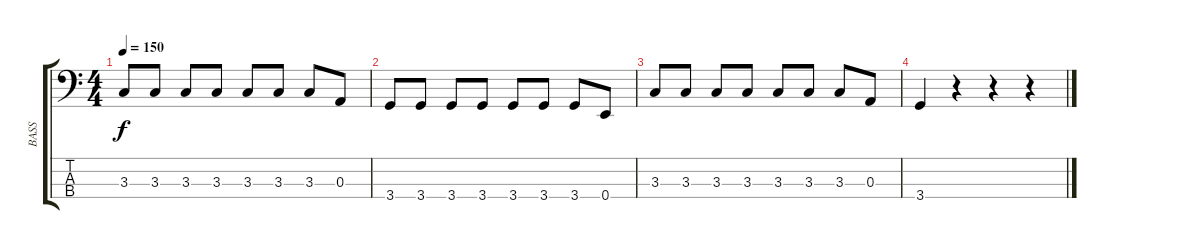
\track ("BASS" "BASS") {instrument acousticbass}
\staff {score tabs}
\tuning (G2 D2 A1 E1) {hide}
\ts (4 4)
\tempo 150
\clef f4
\ks c
3.3.8{dy f} 3.3.8 3.3.8 3.3.8 3.3.8 3.3.8 3.3.8 0.3.8 |
3.4.8 3.4.8 3.4.8 3.4.8 3.4.8 3.4.8 3.4.8 0.4.8 |
3.3.8 3.3.8 3.3.8 3.3.8 3.3.8 3.3.8 3.3.8 0.3.8 |
3.4.4 r.4 r.4 r.4
